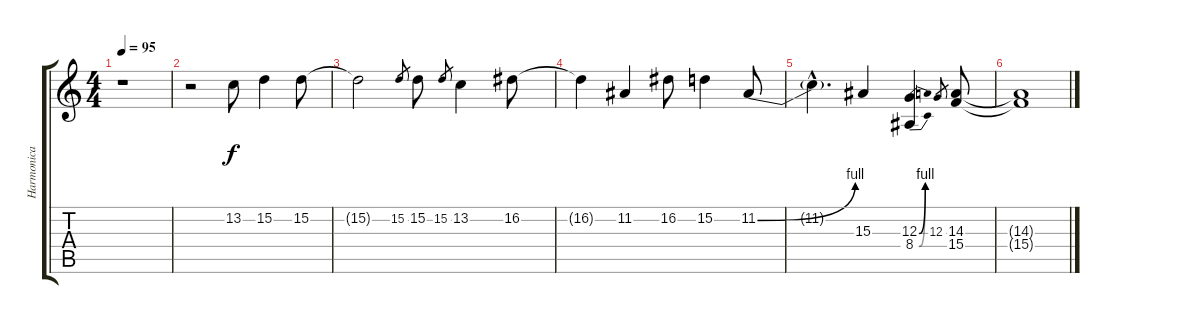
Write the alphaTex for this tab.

\track ("Harmonica" "Harmonica") {instrument harmonica}
\staff {score tabs}
\tuning (E4 B3 G3 D3 A2 E2) {hide}
\ts (4 4)
\tempo 95
\clef g2
\ks c
r.1{dy f} |
r.2 13.2.8 15.2.4 15.2.8 |
15.2{t}.2 15.2.8{gr} 15.2.8 15.2.8{gr} 13.2.4 16.2.8 |
16.2{t}.4 11.2.4 16.2.8 15.2.4 11.2{be (bend 0 0 60 4)}.8 |
11.2{hac t}.4{d} 15.3.4 (12.3{be (bend 0 0 60 4)} 8.4{be (bend 0 0 60 4)}).4 12.3.8{gr} (14.3 15.4).8 |
(14.3{t} 15.4{t}).1
